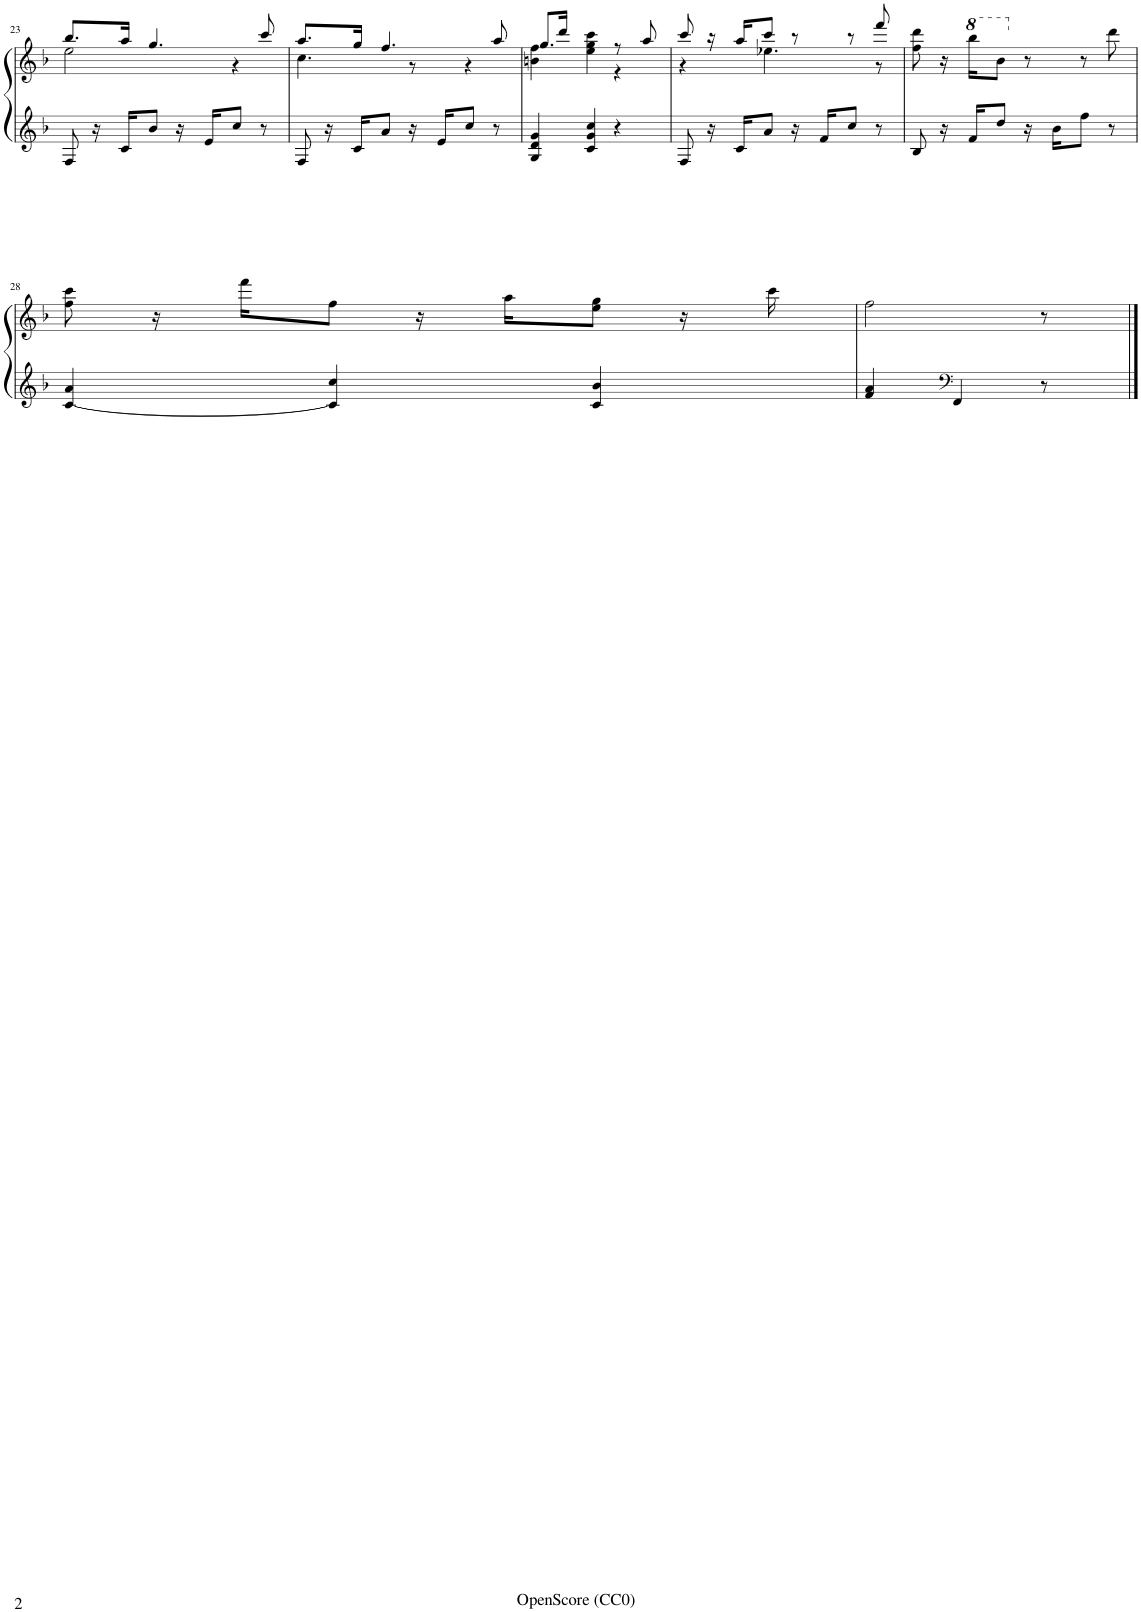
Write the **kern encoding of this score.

**kern	**kern	**kern
*part2	*part2	*part1
*staff3	*staff2	*staff1
*I"Piano	*	*I"Gesang Voice
*I'Pno	*	*
!!LO:PB:g=z
*clefG2	*clefG2	*clefG2
*k[b-]	*k[b-]	*k[b-]
*M3/4	*M3/4	*M3/4
=23	=23	=23
*	*^	*
8F/	8.bb-/L	2ee\	2.r
16r	.	.	.
16c/KL	16aa/Jk	.	.
8b-/J	4.gg/	.	.
16r	.	.	.
16e/KL	.	.	.
8cc/J	.	4r	.
8r	8ccc/	.	.
=24	=24	=24	=24
8F/	8.aa/L	4.cc\	2.r
16r	.	.	.
16c/KL	16gg/Jk	.	.
8a/J	4.ff/	.	.
16r	.	8r	.
16e/KL	.	.	.
8cc/J	.	4r	.
8r	8aa/	.	.
=25	=25	=25	=25
4G/ 4d/ 4g/	8.gg/L	4bn\ 4ff\	2.r
.	16ddd/Jk	.	.
4c/ 4g/ 4cc/	4ee\ 4gg\ 4ccc\	4ryy	.
4r	8r	4r	.
.	8aa/	.	.
=26	=26	=26	=26
8F/	8ccc/	4r	2.r
16r	16r	.	.
16c/KL	16aa/KL	.	.
8a/J	8ccc/J	4.ee-X\	.
16r	8r	.	.
16f/KL	.	.	.
8cc/J	8r	.	.
8r	8fff/	8r	.
*	*v	*v	*
=27	=27	=27
8B-/	8ff\ 8ddd\	2.r
16r	16r	.
*	*8va	*
16f/KL	16bbb-\KL	.
8dd/J	8bb-\J	.
*	*X8va	*
16r	8r	.
16b-\KL	.	.
8ff\J	8r	.
8r	8ddd\	.
!!LO:LB:g=z
=28	=28	=28
[4c/ 4a/	8ff\ 8ccc\	2.r
.	16r	.
.	16fff\KL	.
4c/] 4cc/	8ff\J	.
.	16r	.
.	16aa\KL	.
4c/ 4b-/	8ee\ 8gg\J	.
.	16r	.
.	16ccc\	.
=29	=29	=29
4f/ 4a/	2ff\	2r
*clefF4	*	*
4FF/	.	.
8r	8r	8r
==	==	==
*-	*-	*-
